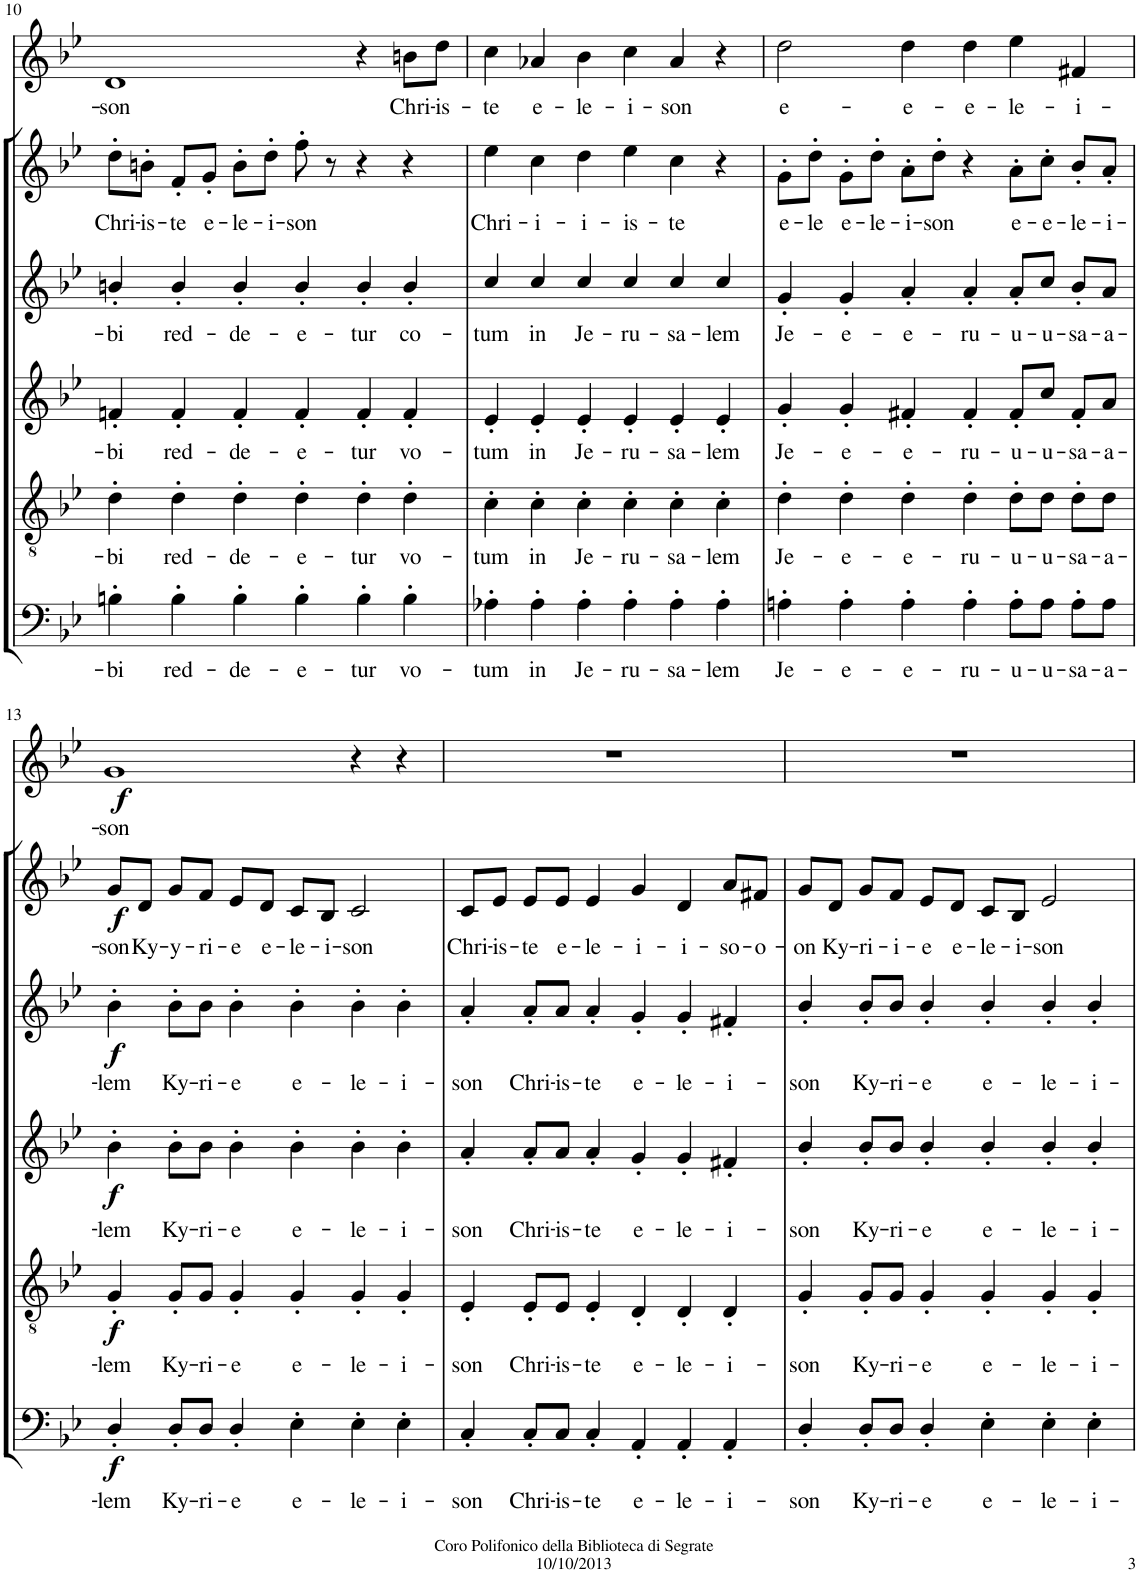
**kern	**text	**dynam	**kern	**text	**dynam	**kern	**text	**dynam	**kern	**text	**dynam	**kern	**text	**dynam	**kern	**text	**dynam
*part6	*part6	*part6	*part5	*part5	*part5	*part4	*part4	*part4	*part3	*part3	*part3	*part2	*part2	*part2	*part1	*part1	*part1
*staff6	*staff6	*staff6	*staff5	*staff5	*staff5	*staff4	*staff4	*staff4	*staff3	*staff3	*staff3	*staff2	*staff2	*staff2	*staff1	*staff1	*staff1
*I"Bassi	*	*	*I"Tenori	*	*	*I"Contralti I	*	*	*I"Contralti II	*	*	*I"Soprani	*	*	*I"Solo	*	*
!!LO:PB:g=z
*clefF4	*	*	*clefGv2	*	*	*clefG2	*	*	*clefG2	*	*	*clefG2	*	*	*clefG2	*	*
*	*	*	*	*	*	*	*	*	*	*	*	*Trd1c2	*	*	*Trd1c2	*	*
*k[b-e-]	*	*	*k[b-e-]	*	*	*k[b-e-]	*	*	*k[b-e-]	*	*	*k[b-e-]	*	*	*k[b-e-]	*	*
*B-:	*	*	*B-:	*	*	*B-:	*	*	*B-:	*	*	*B-:	*	*	*B-:	*	*
*M6/4	*	*	*M6/4	*	*	*M6/4	*	*	*M6/4	*	*	*M6/4	*	*	*M6/4	*	*
=10	=10	=10	=10	=10	=10	=10	=10	=10	=10	=10	=10	=10	=10	=10	=10	=10	=10
!	!LO:LY:b	!	!	!LO:LY:b	!	!	!LO:LY:b	!	!	!LO:LY:b	!	!	!LO:LY:b	!	!	!LO:LY:b	!
4Bn'\	-bi	.	4d'\	-bi	.	4fn'/	-bi	.	4bn'/	-bi	.	8dd'\L	Chri-	.	1d	-son	.
!	!	!	!	!	!	!	!	!	!	!	!	!	!LO:LY:b	!	!	!	!
.	.	.	.	.	.	.	.	.	.	.	.	8bn'\J	-is-	.	.	.	.
!	!LO:LY:b	!	!	!LO:LY:b	!	!	!LO:LY:b	!	!	!LO:LY:b	!	!	!LO:LY:b	!	!	!	!
4B'\	red-	.	4d'\	red-	.	4f'/	red-	.	4b'/	red-	.	8f'/L	-te	.	.	.	.
!	!	!	!	!	!	!	!	!	!	!	!	!	!LO:LY:b	!	!	!	!
.	.	.	.	.	.	.	.	.	.	.	.	8g'/J	e-	.	.	.	.
!	!LO:LY:b	!	!	!LO:LY:b	!	!	!LO:LY:b	!	!	!LO:LY:b	!	!	!LO:LY:b	!	!	!	!
4B'\	-de-	.	4d'\	-de-	.	4f'/	-de-	.	4b'/	-de-	.	8b'\L	-le-	.	.	.	.
!	!	!	!	!	!	!	!	!	!	!	!	!	!LO:LY:b	!	!	!	!
.	.	.	.	.	.	.	.	.	.	.	.	8dd'\J	-i-	.	.	.	.
!	!LO:LY:b	!	!	!LO:LY:b	!	!	!LO:LY:b	!	!	!LO:LY:b	!	!	!LO:LY:b	!	!	!	!
4B'\	-e-	.	4d'\	-e-	.	4f'/	-e-	.	4b'/	-e-	.	8ff'\	-son	.	.	.	.
.	.	.	.	.	.	.	.	.	.	.	.	8r	.	.	.	.	.
!	!LO:LY:b	!	!	!LO:LY:b	!	!	!LO:LY:b	!	!	!LO:LY:b	!	!	!	!	!	!	!
4B'\	-tur	.	4d'\	-tur	.	4f'/	-tur	.	4b'/	-tur	.	4r	.	.	4r	.	.
!	!LO:LY:b	!	!	!LO:LY:b	!	!	!LO:LY:b	!	!	!LO:LY:b	!	!	!	!	!	!LO:LY:b	!
4B'\	vo-	.	4d'\	vo-	.	4f'/	vo-	.	4b'/	co-	.	4r	.	.	8bn\L	Chri-	.
!	!	!	!	!	!	!	!	!	!	!	!	!	!	!	!	!LO:LY:b	!
.	.	.	.	.	.	.	.	.	.	.	.	.	.	.	8dd\J	-is-	.
=11	=11	=11	=11	=11	=11	=11	=11	=11	=11	=11	=11	=11	=11	=11	=11	=11	=11
!	!LO:LY:b	!	!	!LO:LY:b	!	!	!LO:LY:b	!	!	!LO:LY:b	!	!	!LO:LY:b	!	!	!LO:LY:b	!
4A-X'\	-tum	.	4c'\	-tum	.	4e-'/	-tum	.	4cc/	-tum	.	4ee-\	Chri-	.	4cc\	-te	.
!	!LO:LY:b	!	!	!LO:LY:b	!	!	!LO:LY:b	!	!	!LO:LY:b	!	!	!LO:LY:b	!	!	!LO:LY:b	!
4A-'\	in	.	4c'\	in	.	4e-'/	in	.	4cc/	in	.	4cc\	-i-	.	4a-X/	e-	.
!	!LO:LY:b	!	!	!LO:LY:b	!	!	!LO:LY:b	!	!	!LO:LY:b	!	!	!LO:LY:b	!	!	!LO:LY:b	!
4A-'\	Je-	.	4c'\	Je-	.	4e-'/	Je-	.	4cc/	Je-	.	4dd\	-i-	.	4b-\	-le-	.
!	!LO:LY:b	!	!	!LO:LY:b	!	!	!LO:LY:b	!	!	!LO:LY:b	!	!	!LO:LY:b	!	!	!LO:LY:b	!
4A-'\	-ru-	.	4c'\	-ru-	.	4e-'/	-ru-	.	4cc/	-ru-	.	4ee-\	-is-	.	4cc\	-i-	.
!	!LO:LY:b	!	!	!LO:LY:b	!	!	!LO:LY:b	!	!	!LO:LY:b	!	!	!LO:LY:b	!	!	!LO:LY:b	!
4A-'\	-sa-	.	4c'\	-sa-	.	4e-'/	-sa-	.	4cc/	-sa-	.	4cc\	-te	.	4a-/	-son	.
!	!LO:LY:b	!	!	!LO:LY:b	!	!	!LO:LY:b	!	!	!LO:LY:b	!	!	!	!	!	!	!
4A-'\	-lem	.	4c'\	-lem	.	4e-'/	-lem	.	4cc/	-lem	.	4r	.	.	4r	.	.
=12	=12	=12	=12	=12	=12	=12	=12	=12	=12	=12	=12	=12	=12	=12	=12	=12	=12
!	!LO:LY:b	!	!	!LO:LY:b	!	!	!LO:LY:b	!	!	!LO:LY:b	!	!	!LO:LY:b	!	!	!LO:LY:b	!
4An'\	Je-	.	4d'\	Je-	.	4g'/	Je-	.	4g'/	Je-	.	8g'\L	e-	.	2dd\	e-	.
!	!	!	!	!	!	!	!	!	!	!	!	!	!LO:LY:b	!	!	!	!
.	.	.	.	.	.	.	.	.	.	.	.	8dd'\J	-le	.	.	.	.
!	!LO:LY:b	!	!	!LO:LY:b	!	!	!LO:LY:b	!	!	!LO:LY:b	!	!	!LO:LY:b	!	!	!	!
4A'\	-e-	.	4d'\	-e-	.	4g'/	-e-	.	4g'/	-e-	.	8g'\L	e-	.	.	.	.
!	!	!	!	!	!	!	!	!	!	!	!	!	!LO:LY:b	!	!	!	!
.	.	.	.	.	.	.	.	.	.	.	.	8dd'\J	-le-	.	.	.	.
!	!LO:LY:b	!	!	!LO:LY:b	!	!	!LO:LY:b	!	!	!LO:LY:b	!	!	!LO:LY:b	!	!	!LO:LY:b	!
4A'\	-e-	.	4d'\	-e-	.	4f#X'/	-e-	.	4a'/	-e-	.	8a'\L	-i-	.	4dd\	-e-	.
!	!	!	!	!	!	!	!	!	!	!	!	!	!LO:LY:b	!	!	!	!
.	.	.	.	.	.	.	.	.	.	.	.	8dd'\J	-son	.	.	.	.
!	!LO:LY:b	!	!	!LO:LY:b	!	!	!LO:LY:b	!	!	!LO:LY:b	!	!	!	!	!	!LO:LY:b	!
4A'\	-ru-	.	4d'\	-ru-	.	4f#'/	-ru-	.	4a'/	-ru-	.	4r	.	.	4dd\	-e-	.
!	!LO:LY:b	!	!	!LO:LY:b	!	!	!LO:LY:b	!	!	!LO:LY:b	!	!	!LO:LY:b	!	!	!LO:LY:b	!
8A'\L	-u-	.	8d'\L	-u-	.	8f#'/L	-u-	.	8a'/L	-u-	.	8a'\L	e-	.	4ee-\	-le-	.
!	!LO:LY:b	!	!	!LO:LY:b	!	!	!LO:LY:b	!	!	!LO:LY:b	!	!	!LO:LY:b	!	!	!	!
8A\J	-u-	.	8d\J	-u-	.	8cc/J	-u-	.	8cc/J	-u-	.	8cc'\J	-e-	.	.	.	.
!	!LO:LY:b	!	!	!LO:LY:b	!	!	!LO:LY:b	!	!	!LO:LY:b	!	!	!LO:LY:b	!	!	!LO:LY:b	!
8A'\L	-sa-	.	8d'\L	-sa-	.	8f#'/L	-sa-	.	8b-'/L	-sa-	.	8b-'/L	-le-	.	4f#X/	-i-	.
!	!LO:LY:b	!	!	!LO:LY:b	!	!	!LO:LY:b	!	!	!LO:LY:b	!	!	!LO:LY:b	!	!	!	!
8A\J	-a-	.	8d\J	-a-	.	8a/J	-a-	.	8a/J	-a-	.	8a'/J	-i-	.	.	.	.
!!LO:LB:g=z
=13	=13	=13	=13	=13	=13	=13	=13	=13	=13	=13	=13	=13	=13	=13	=13	=13	=13
!	!LO:LY:b	!LO:DY:b	!	!LO:LY:b	!LO:DY:b	!	!LO:LY:b	!LO:DY:b	!	!LO:LY:b	!LO:DY:b	!	!LO:LY:b	!LO:DY:b	!	!LO:LY:b	!LO:DY:b
4D'/	-lem	f	4G'/	-lem	f	4b-'\	-lem	f	4b-'\	-lem	f	8g/L	-son	f	1g	-son	f
!	!	!	!	!	!	!	!	!	!	!	!	!	!LO:LY:b	!	!	!	!
.	.	.	.	.	.	.	.	.	.	.	.	8d/J	Ky-	.	.	.	.
!	!LO:LY:b	!	!	!LO:LY:b	!	!	!LO:LY:b	!	!	!LO:LY:b	!	!	!LO:LY:b	!	!	!	!
8D'/L	Ky-	.	8G'/L	Ky-	.	8b-'\L	Ky-	.	8b-'\L	Ky-	.	8g/L	-y-	.	.	.	.
!	!LO:LY:b	!	!	!LO:LY:b	!	!	!LO:LY:b	!	!	!LO:LY:b	!	!	!LO:LY:b	!	!	!	!
8D/J	-ri-	.	8G/J	-ri-	.	8b-\J	-ri-	.	8b-\J	-ri-	.	8f/J	-ri-	.	.	.	.
!	!LO:LY:b	!	!	!LO:LY:b	!	!	!LO:LY:b	!	!	!LO:LY:b	!	!	!LO:LY:b	!	!	!	!
4D'/	-e	.	4G'/	-e	.	4b-'\	-e	.	4b-'\	-e	.	8e-/L	-e	.	.	.	.
!	!	!	!	!	!	!	!	!	!	!	!	!	!LO:LY:b	!	!	!	!
.	.	.	.	.	.	.	.	.	.	.	.	8d/J	e-	.	.	.	.
!	!LO:LY:b	!	!	!LO:LY:b	!	!	!LO:LY:b	!	!	!LO:LY:b	!	!	!LO:LY:b	!	!	!	!
4E-'\	e-	.	4G'/	e-	.	4b-'\	e-	.	4b-'\	e-	.	8c/L	-le-	.	.	.	.
!	!	!	!	!	!	!	!	!	!	!	!	!	!LO:LY:b	!	!	!	!
.	.	.	.	.	.	.	.	.	.	.	.	8B-/J	-i-	.	.	.	.
!	!LO:LY:b	!	!	!LO:LY:b	!	!	!LO:LY:b	!	!	!LO:LY:b	!	!	!LO:LY:b	!	!	!	!
4E-'\	-le-	.	4G'/	-le-	.	4b-'\	-le-	.	4b-'\	-le-	.	2c/	-son	.	4r	.	.
!	!LO:LY:b	!	!	!LO:LY:b	!	!	!LO:LY:b	!	!	!LO:LY:b	!	!	!	!	!	!	!
4E-'\	-i-	.	4G'/	-i-	.	4b-'\	-i-	.	4b-'\	-i-	.	.	.	.	4r	.	.
=14	=14	=14	=14	=14	=14	=14	=14	=14	=14	=14	=14	=14	=14	=14	=14	=14	=14
!	!LO:LY:b	!	!	!LO:LY:b	!	!	!LO:LY:b	!	!	!LO:LY:b	!	!	!LO:LY:b	!	!	!	!
4C'/	-son	.	4E-'/	-son	.	4a'/	-son	.	4a'/	-son	.	8c/L	Chri-	.	1.r	.	.
!	!	!	!	!	!	!	!	!	!	!	!	!	!LO:LY:b	!	!	!	!
.	.	.	.	.	.	.	.	.	.	.	.	8e-/J	-is-	.	.	.	.
!	!LO:LY:b	!	!	!LO:LY:b	!	!	!LO:LY:b	!	!	!LO:LY:b	!	!	!LO:LY:b	!	!	!	!
8C'/L	Chri-	.	8E-'/L	Chri-	.	8a'/L	Chri-	.	8a'/L	Chri-	.	8e-/L	-te	.	.	.	.
!	!LO:LY:b	!	!	!LO:LY:b	!	!	!LO:LY:b	!	!	!LO:LY:b	!	!	!LO:LY:b	!	!	!	!
8C/J	-is-	.	8E-/J	-is-	.	8a/J	-is-	.	8a/J	-is-	.	8e-/J	e-	.	.	.	.
!	!LO:LY:b	!	!	!LO:LY:b	!	!	!LO:LY:b	!	!	!LO:LY:b	!	!	!LO:LY:b	!	!	!	!
4C'/	-te	.	4E-'/	-te	.	4a'/	-te	.	4a'/	-te	.	4e-/	-le-	.	.	.	.
!	!LO:LY:b	!	!	!LO:LY:b	!	!	!LO:LY:b	!	!	!LO:LY:b	!	!	!LO:LY:b	!	!	!	!
4AA'/	e-	.	4D'/	e-	.	4g'/	e-	.	4g'/	e-	.	4g/	-i-	.	.	.	.
!	!LO:LY:b	!	!	!LO:LY:b	!	!	!LO:LY:b	!	!	!LO:LY:b	!	!	!LO:LY:b	!	!	!	!
4AA'/	-le-	.	4D'/	-le-	.	4g'/	-le-	.	4g'/	-le-	.	4d/	-i-	.	.	.	.
!	!LO:LY:b	!	!	!LO:LY:b	!	!	!LO:LY:b	!	!	!LO:LY:b	!	!	!LO:LY:b	!	!	!	!
4AA'/	-i-	.	4D'/	-i-	.	4f#X'/	-i-	.	4f#X'/	-i-	.	8a/L	-so-	.	.	.	.
!	!	!	!	!	!	!	!	!	!	!	!	!	!LO:LY:b	!	!	!	!
.	.	.	.	.	.	.	.	.	.	.	.	8f#X/J	-o-	.	.	.	.
=15	=15	=15	=15	=15	=15	=15	=15	=15	=15	=15	=15	=15	=15	=15	=15	=15	=15
!	!LO:LY:b	!	!	!LO:LY:b	!	!	!LO:LY:b	!	!	!LO:LY:b	!	!	!LO:LY:b	!	!	!	!
4D'/	-son	.	4G'/	-son	.	4b-'/	-son	.	4b-'/	-son	.	8g/L	-on	.	1.r	.	.
!	!	!	!	!	!	!	!	!	!	!	!	!	!LO:LY:b	!	!	!	!
.	.	.	.	.	.	.	.	.	.	.	.	8d/J	Ky-	.	.	.	.
!	!LO:LY:b	!	!	!LO:LY:b	!	!	!LO:LY:b	!	!	!LO:LY:b	!	!	!LO:LY:b	!	!	!	!
8D'/L	Ky-	.	8G'/L	Ky-	.	8b-'/L	Ky-	.	8b-'/L	Ky-	.	8g/L	-ri-	.	.	.	.
!	!LO:LY:b	!	!	!LO:LY:b	!	!	!LO:LY:b	!	!	!LO:LY:b	!	!	!LO:LY:b	!	!	!	!
8D/J	-ri-	.	8G/J	-ri-	.	8b-/J	-ri-	.	8b-/J	-ri-	.	8f/J	-i-	.	.	.	.
!	!LO:LY:b	!	!	!LO:LY:b	!	!	!LO:LY:b	!	!	!LO:LY:b	!	!	!LO:LY:b	!	!	!	!
4D'/	-e	.	4G'/	-e	.	4b-'/	-e	.	4b-'/	-e	.	8e-/L	-e	.	.	.	.
!	!	!	!	!	!	!	!	!	!	!	!	!	!LO:LY:b	!	!	!	!
.	.	.	.	.	.	.	.	.	.	.	.	8d/J	e-	.	.	.	.
!	!LO:LY:b	!	!	!LO:LY:b	!	!	!LO:LY:b	!	!	!LO:LY:b	!	!	!LO:LY:b	!	!	!	!
4E-'\	e-	.	4G'/	e-	.	4b-'/	e-	.	4b-'/	e-	.	8c/L	-le-	.	.	.	.
!	!	!	!	!	!	!	!	!	!	!	!	!	!LO:LY:b	!	!	!	!
.	.	.	.	.	.	.	.	.	.	.	.	8B-/J	-i-	.	.	.	.
!	!LO:LY:b	!	!	!LO:LY:b	!	!	!LO:LY:b	!	!	!LO:LY:b	!	!	!LO:LY:b	!	!	!	!
4E-'\	-le-	.	4G'/	-le-	.	4b-'/	-le-	.	4b-'/	-le-	.	2e-/	-son	.	.	.	.
!	!LO:LY:b	!	!	!LO:LY:b	!	!	!LO:LY:b	!	!	!LO:LY:b	!	!	!	!	!	!	!
4E-'\	-i-	.	4G'/	-i-	.	4b-'/	-i-	.	4b-'/	-i-	.	.	.	.	.	.	.
=	=	=	=	=	=	=	=	=	=	=	=	=	=	=	=	=	=
*-	*-	*-	*-	*-	*-	*-	*-	*-	*-	*-	*-	*-	*-	*-	*-	*-	*-
